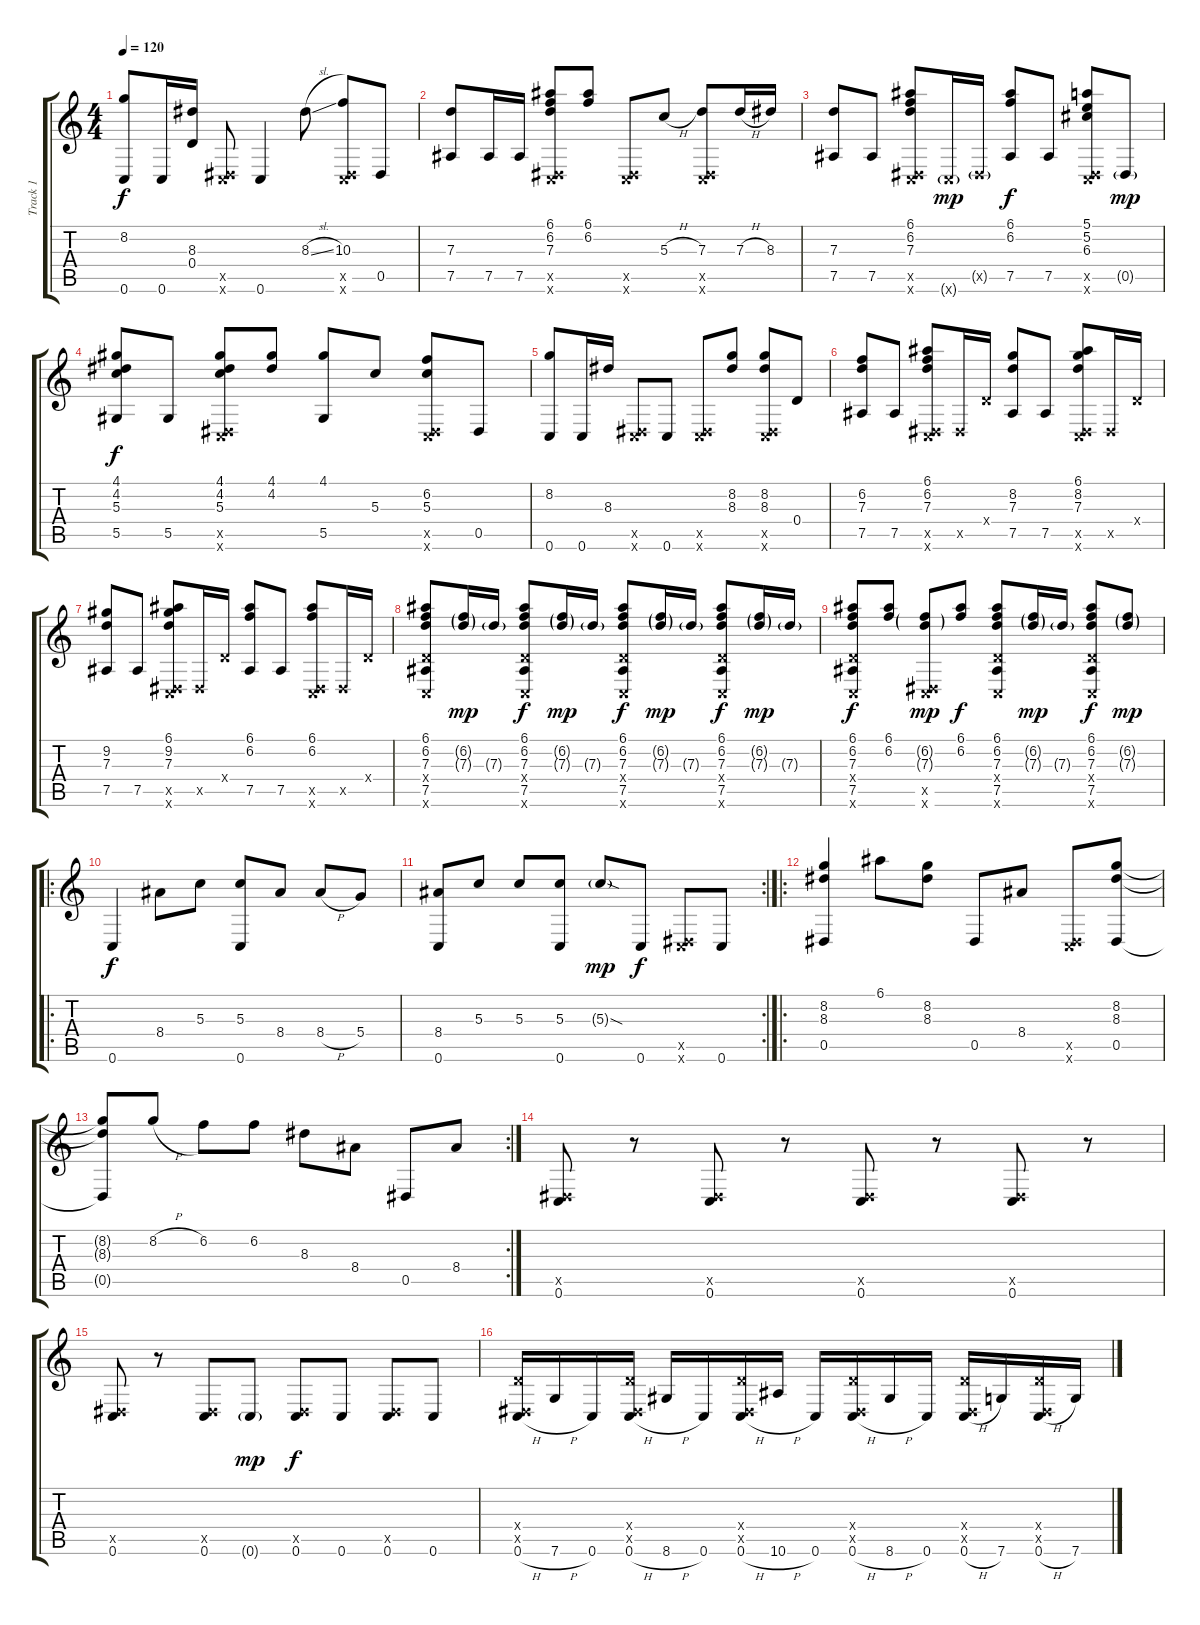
\track ("Track 1" "Track 1") {instrument acousticguitarsteel}
\staff {score tabs}
\tuning (E4 B3 G3 D3 Eb2 C2) {hide}
\ts (4 4)
\tempo 120
\clef g2
\ks c
(8.2 0.6).8{dy f} 0.6.16 (8.3 0.4).16 (0.5{x} 0.6{x}).8 0.6.4 8.3{sl}.8 (10.3 0.5{x} 0.6{x}).8 0.5.8 |
(7.3 7.5).8 7.5.16 7.5.16 (6.1 6.2 7.3 0.5{x} 0.6{x}).8 (6.1 6.2).8 (0.5{x} 0.6{x}).8 5.3{h}.8 (7.3 0.5{x} 0.6{x}).8 7.3{h}.16 8.3.16 |
(7.3 7.5).8 7.5.8 (6.1 6.2 7.3 0.5{x} 0.6{x}).8 0.6{g x}.16{dy mp} 0.5{g x}.16 (6.1 6.2 7.5).8{dy f} 7.5.8 (5.1 5.2 6.3 0.5{x} 0.6{x}).8 0.5{g}.8{dy mp} |
(4.1 4.2 5.3 5.5).8{dy f} 5.5.8 (4.1 4.2 5.3 0.5{x} 0.6{x}).8 (4.1 4.2).8 (4.1 5.5).8 5.3.8 (6.2 5.3 0.5{x} 0.6{x}).8 0.5.8 |
(8.2 0.6).8 0.6.16 8.3.16 (0.5{x} 0.6{x}).8 0.6.8 (0.5{x} 0.6{x}).8 (8.2 8.3).8 (8.2 8.3 0.5{x} 0.6{x}).8 0.4.8 |
(6.2 7.3 7.5).8 7.5.8 (6.1 6.2 7.3 0.5{x} 0.6{x}).8 0.5{x}.16 0.4{x}.16 (8.2 7.3 7.5).8 7.5.8 (6.1 8.2 7.3 0.5{x} 0.6{x}).8 0.5{x}.16 0.4{x}.16 |
(9.2 7.3 7.5).8 7.5.8 (6.1 9.2 7.3 0.5{x} 0.6{x}).8 0.5{x}.16 0.4{x}.16 (6.1 6.2 7.5).8 7.5.8 (6.1 6.2 0.5{x} 0.6{x}).8 0.5{x}.16 0.4{x}.16 |
(6.1 6.2 7.3 0.4{x} 7.5 0.6{x}).8 (6.2{g} 7.3{g}).16{dy mp} 7.3{g}.16 (6.1 6.2 7.3 0.4{x} 7.5 0.6{x}).8{dy f} (6.2{g} 7.3{g}).16{dy mp} 7.3{g}.16 (6.1 6.2 7.3 0.4{x} 7.5 0.6{x}).8{dy f} (6.2{g} 7.3{g}).16{dy mp} 7.3{g}.16 (6.1 6.2 7.3 0.4{x} 7.5 0.6{x}).8{dy f} (6.2{g} 7.3{g}).16{dy mp} 7.3{g}.16 |
(6.1 6.2 7.3 0.4{x} 7.5 0.6{x}).8{dy f} (6.1 6.2).8 (6.2{g} 7.3{g} 0.5{x} 0.6{x}).8{dy mp} (6.1 6.2).8{dy f} (6.1 6.2 7.3 0.4{x} 7.5 0.6{x}).8 (6.2{g} 7.3{g}).16{dy mp} 7.3{g}.16 (6.1 6.2 7.3 0.4{x} 7.5 0.6{x}).8{dy f} (6.2{g} 7.3{g}).8{dy mp} |
\ro
0.6.4{dy f} 8.4.8 5.3.8 (5.3 0.6).8 8.4.8 8.4{h}.8 5.4.8 |
\rc 2
(8.4 0.6).8 5.3.8 5.3.8 (5.3 0.6).8 5.3{sod g}.8{dy mp} 0.6.8{dy f} (0.5{x} 0.6{x}).8 0.6.8 |
\ro
(8.2 8.3 0.5).4 6.1.8 (8.2 8.3).8 0.5.8 8.4.8 (0.5{x} 0.6{x}).8 (8.2 8.3 0.5).8 |
\rc 2
(8.2{t} 8.3{t} 0.5{t}).8 8.2{h}.8 6.2.8 6.2.8 8.3.8 8.4.8 0.5.8 8.4.8 |
(0.5{x} 0.6).8 r.8 (0.5{x} 0.6).8 r.8 (0.5{x} 0.6).8 r.8 (0.5{x} 0.6).8 r.8 |
(0.5{x} 0.6).8 r.8 (0.5{x} 0.6).8 0.6{g}.8{dy mp} (0.5{x} 0.6).8{dy f} 0.6.8 (0.5{x} 0.6).8 0.6.8 |
(0.4{x} 0.5{x} 0.6{h}).16 7.6{h}.16 0.6.16 (0.4{x} 0.5{x} 0.6{h}).16 8.6{h}.16 0.6.16 (0.4{x} 0.5{x} 0.6{h}).16 10.6{h}.16 0.6.16 (0.4{x} 0.5{x} 0.6{h}).16 8.6{h}.16 0.6.16 (0.4{x} 0.5{x} 0.6{h}).16 7.6.16 (0.4{x} 0.5{x} 0.6{h}).16 7.6.16
